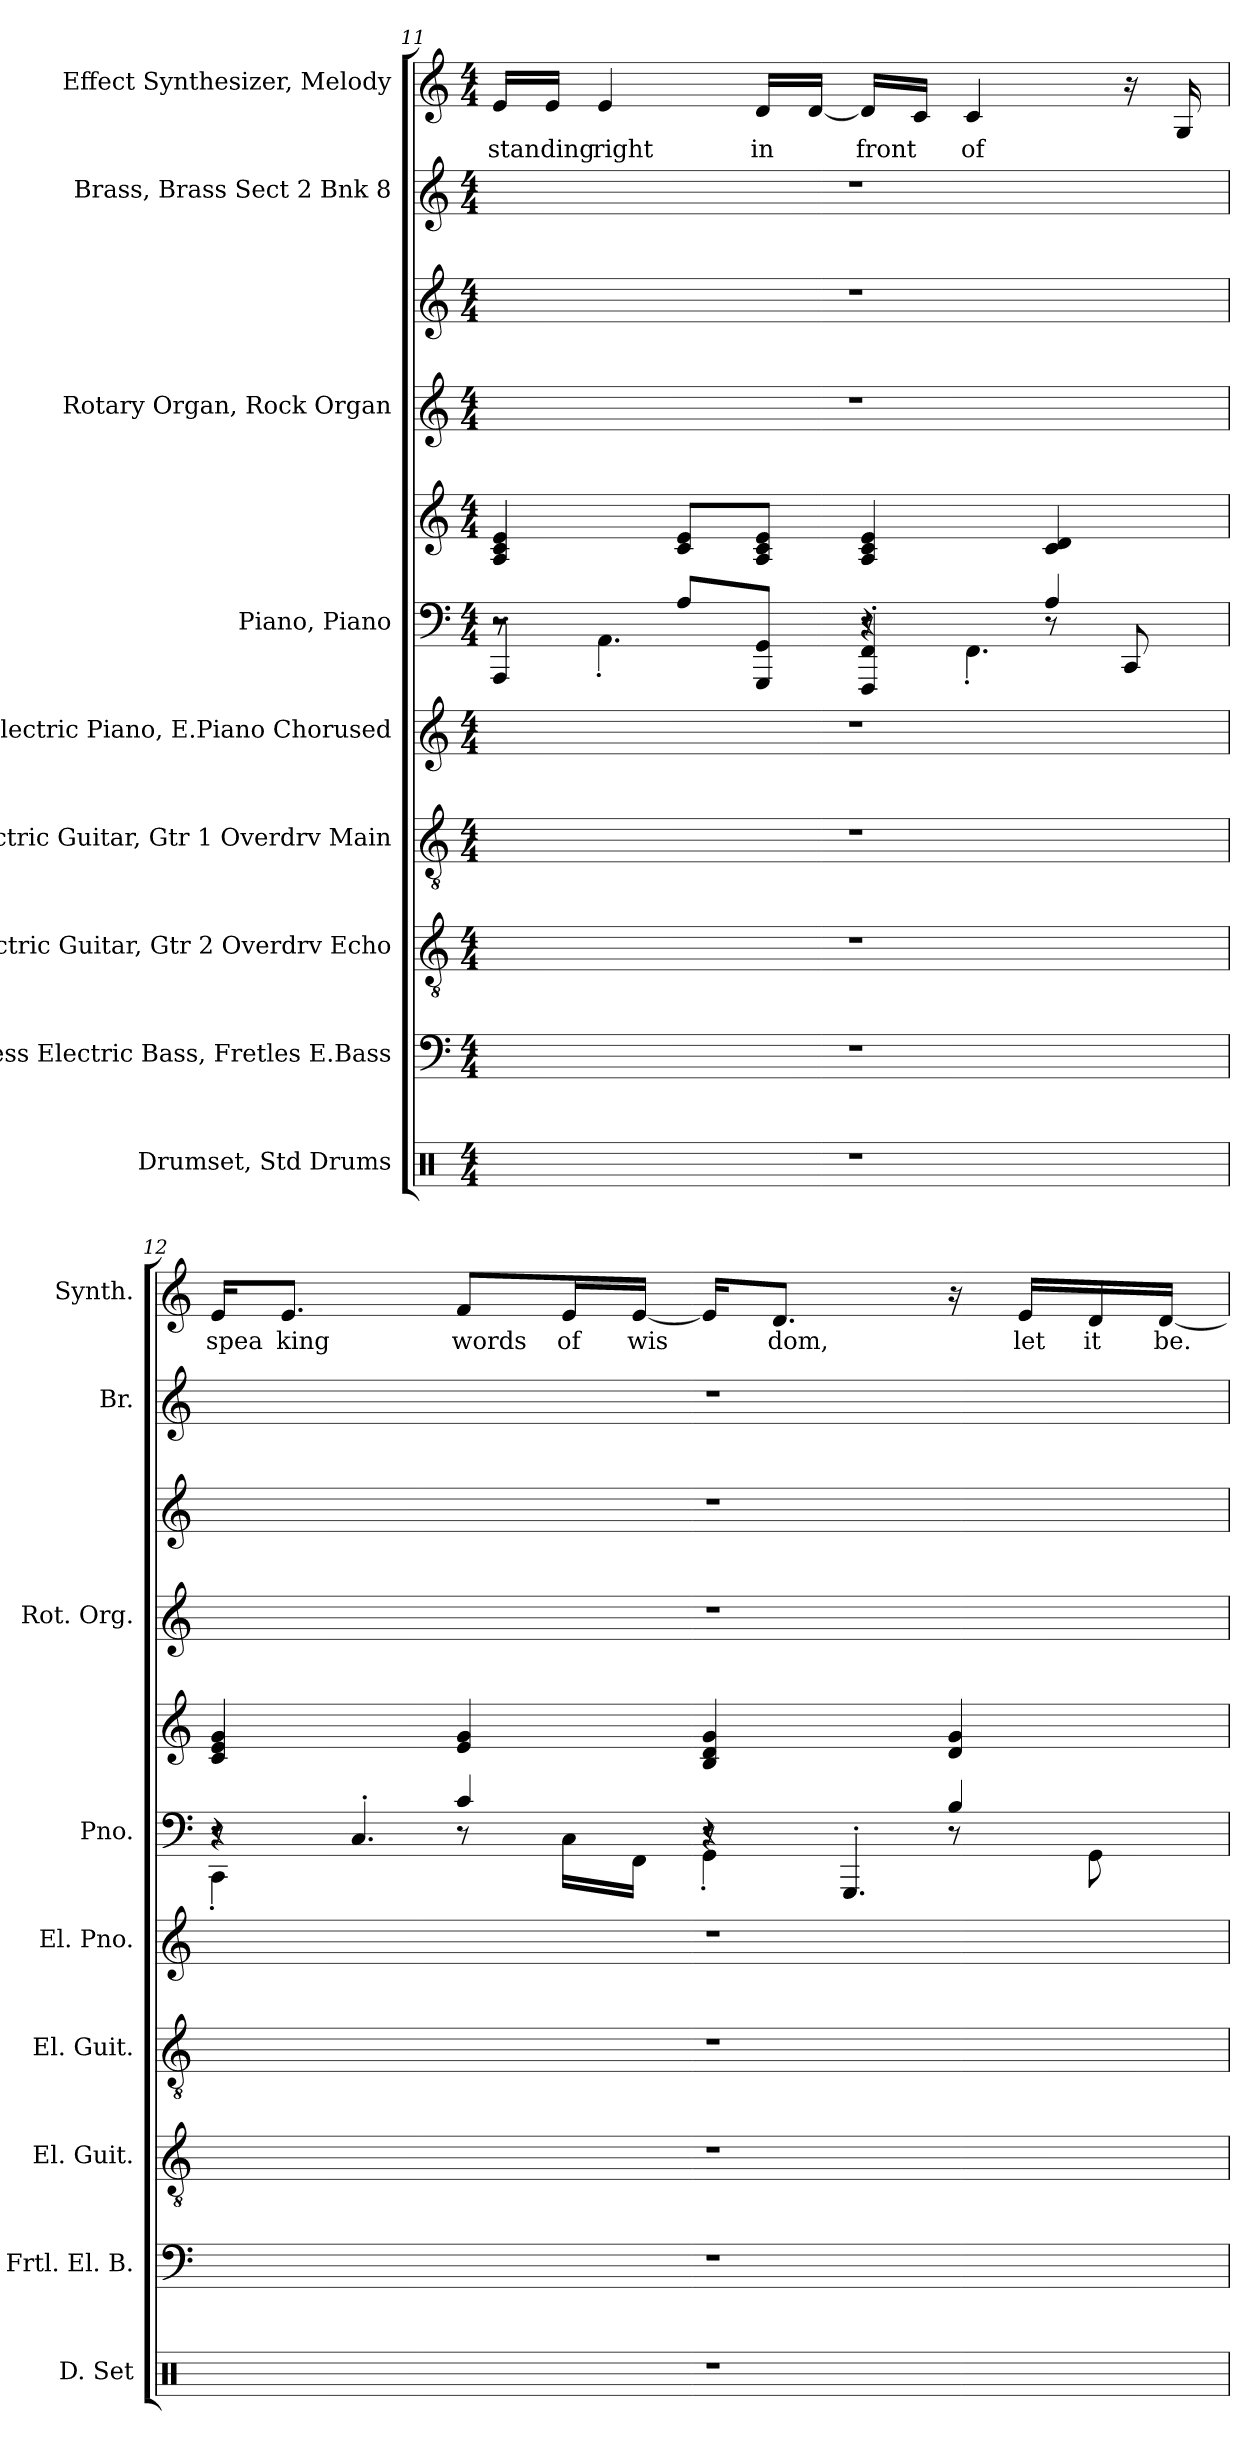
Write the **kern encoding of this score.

**kern	**kern	**kern	**kern	**kern	**kern	**kern	**kern	**kern	**kern	**kern	**text
*part9	*part8	*part7	*part6	*part5	*part4	*part4	*part3	*part3	*part2	*part1	*part1
*staff11	*staff10	*staff9	*staff8	*staff7	*staff6	*staff5	*staff4	*staff3	*staff2	*staff1	*staff1
*I"Drumset, Std Drums	*I"Fretless Electric Bass, Fretles E.Bass	*I"Electric Guitar, Gtr 2 Overdrv Echo	*I"Electric Guitar, Gtr 1 Overdrv Main	*I"Electric Piano, E.Piano Chorused	*I"Piano, Piano	*	*I"Rotary Organ, Rock Organ	*	*I"Brass, Brass Sect 2 Bnk 8	*I"Effect Synthesizer, Melody	*
*I'D. Set	*I'Frtl. El. B.	*I'El. Guit.	*I'El. Guit.	*I'El. Pno.	*I'Pno.	*	*I'Rot. Org.	*	*I'Br.	*I'Synth.	*
*clefX	*clefF4	*clefGv2	*clefGv2	*clefG2	*clefF4	*clefG2	*clefG2	*clefG2	*clefG2	*clefG2	*
*	*ITrd7c12	*	*	*	*	*	*	*	*	*	*
*k[]	*k[]	*k[]	*k[]	*k[]	*k[]	*k[]	*k[]	*k[]	*k[]	*k[]	*
*M4/4	*M4/4	*M4/4	*M4/4	*M4/4	*M4/4	*M4/4	*M4/4	*M4/4	*M4/4	*M4/4	*
=11	=11	=11	=11	=11	=11	=11	=11	=11	=11	=11	=11
*	*	*	*	*	*^	*	*	*	*	*	*
*	*	*	*	*	*	*^	*	*	*	*	*	*
!	!	!	!	!	!	!	!	!	!	!	!	!	!LO:LY:b
1r	1r	1r	1r	1r	2r	8r	4AAA'/	4A/ 4c/ 4e/	1r	1r	1r	16e/LL	stan
!	!	!	!	!	!	!	!	!	!	!	!	!	!LO:LY:b
.	.	.	.	.	.	.	.	.	.	.	.	16e/JJ	ding
!	!	!	!	!	!	!	!	!	!	!	!	!	!LO:LY:b
.	.	.	.	.	.	4.AA'\	.	.	.	.	.	4e/	right
.	.	.	.	.	.	.	8A/L	8c/ 8e/L	.	.	.	.	.
!	!	!	!	!	!	!	!	!	!	!	!	!	!LO:LY:b
.	.	.	.	.	.	.	8GGG/ 8GG/J	8A/ 8c/ 8e/J	.	.	.	16d/LL	in
.	.	.	.	.	.	.	.	.	.	.	.	[16d/JJ	.
!	!	!	!	!	!	!	!	!	!	!	!	!	!LO:LY:b
.	.	.	.	.	4r	8r	4FFF/' 4FF/'	4A/ 4c/ 4e/	.	.	.	16d/LL]	front
.	.	.	.	.	.	.	.	.	.	.	.	16c/JJ	.
!	!	!	!	!	!	!	!	!	!	!	!	!	!LO:LY:b
.	.	.	.	.	.	4.FF'\	.	.	.	.	.	4c/	of
.	.	.	.	.	4A/	.	8r	4c/ 4d/	.	.	.	.	.
.	.	.	.	.	.	.	8CC/	.	.	.	.	16r	.
.	.	.	.	.	.	.	.	.	.	.	.	16G/	.
!!LO:PB:g=z
=12	=12	=12	=12	=12	=12	=12	=12	=12	=12	=12	=12	=12	=12
!	!	!	!	!	!	!	!	!	!	!	!	!	!LO:LY:b
1r	1r	1r	1r	1r	4r	4CC'\	8r	4c/ 4e/ 4g/	1r	1r	1r	16e/KL	spea
!	!	!	!	!	!	!	!	!	!	!	!	!	!LO:LY:b
.	.	.	.	.	.	.	.	.	.	.	.	8.e/J	king
.	.	.	.	.	.	.	4.C'/	.	.	.	.	.	.
!	!	!	!	!	!	!	!	!	!	!	!	!	!LO:LY:b
.	.	.	.	.	4c/	8r	.	4e/ 4g/	.	.	.	8f/L	words
!	!	!	!	!	!	!	!	!	!	!	!	!	!LO:LY:b
.	.	.	.	.	.	16C\LL	.	.	.	.	.	16e/L	of
!	!	!	!	!	!	!	!	!	!	!	!	!	!LO:LY:b
.	.	.	.	.	.	16FF\JJ	.	.	.	.	.	[16e/JJ	wis
.	.	.	.	.	4r	4GG'\	8r	4B/ 4d/ 4g/	.	.	.	16e/KL]	.
!	!	!	!	!	!	!	!	!	!	!	!	!	!LO:LY:b
.	.	.	.	.	.	.	.	.	.	.	.	8.d/J	dom,
.	.	.	.	.	.	.	4.GGG'/	.	.	.	.	.	.
.	.	.	.	.	4B/	8r	.	4d/ 4g/	.	.	.	16r	.
!	!	!	!	!	!	!	!	!	!	!	!	!	!LO:LY:b
.	.	.	.	.	.	.	.	.	.	.	.	16e/LL	let
!	!	!	!	!	!	!	!	!	!	!	!	!	!LO:LY:b
.	.	.	.	.	.	8GG\	.	.	.	.	.	16d/	it
!	!	!	!	!	!	!	!	!	!	!	!	!	!LO:LY:b
.	.	.	.	.	.	.	.	.	.	.	.	[16d/JJ	be.
*	*	*	*	*	*v	*v	*v	*	*	*	*	*	*
=	=	=	=	=	=	=	=	=	=	=	=
*-	*-	*-	*-	*-	*-	*-	*-	*-	*-	*-	*-
